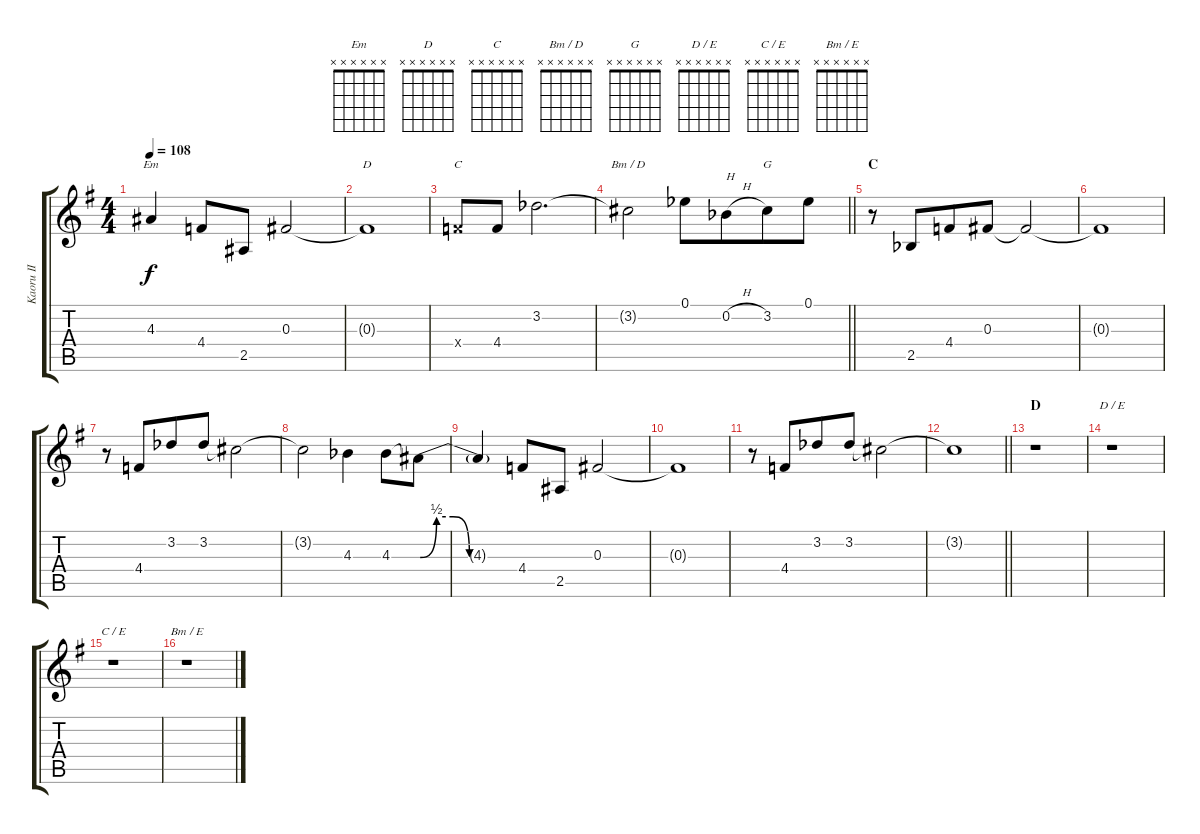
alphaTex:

\track ("Kaoru II" "Kaoru II") {instrument overdrivenguitar}
\staff {score tabs}
\tuning (Eb4 Bb3 Gb3 Db3 Ab2 Db2) {hide}
\chord ("Em" x x x x x x)
\chord ("D" x x x x x x)
\chord ("C" x x x x x x)
\chord ("Bm / D" x x x x x x)
\chord ("G" x x x x x x)
\chord ("D / E" x x x x x x)
\chord ("C / E" x x x x x x)
\chord ("Bm / E" x x x x x x)
\ts (4 4)
\tempo 108
\clef g2
\ks eminor
4.3{t}.4{ch "Em" dy f} 4.4.8 2.5.8 0.3.2 |
0.3{t}.1{ch "D"} |
4.4{x}.8{ch "C"} 4.4.8 3.2{acc b}.2{d} |
\barLineRight lightlight
3.2{t}.2{ch "Bm / D"} 0.1{acc b}.8 0.2{h acc b}.8{txt "H" beam merge} 3.2.8{ch "G"} 0.1{acc b}.8 |
\section ("" "C")
r.8 2.5{acc b}.8{beam merge} 4.4.8 0.3.8 0.3{t}.2 |
0.3{t}.1 |
r.8 4.4.8{beam Up beam merge} 3.2{acc b}.8{beam Up} 3.2{acc b}.8{beam Up} 3.2{t}.2 |
3.2{t}.2 4.3{acc b}.4 4.3{acc b}.8 4.3{be (custom 0 0 10 2 20 2 30 0 60 0) t}.8 |
4.3{t}.4 4.4.8 2.5.8 0.3.2 |
0.3{t}.1 |
r.8 4.4.8{beam Up beam merge} 3.2{acc b}.8{beam Up} 3.2{acc b}.8{beam Up} 3.2{t}.2 |
\barLineRight lightlight
3.2{t}.1 |
\section ("" "D")
r.1 |
r.1{ch "D / E"} |
r.1{ch "C / E"} |
r.1{ch "Bm / E"}
